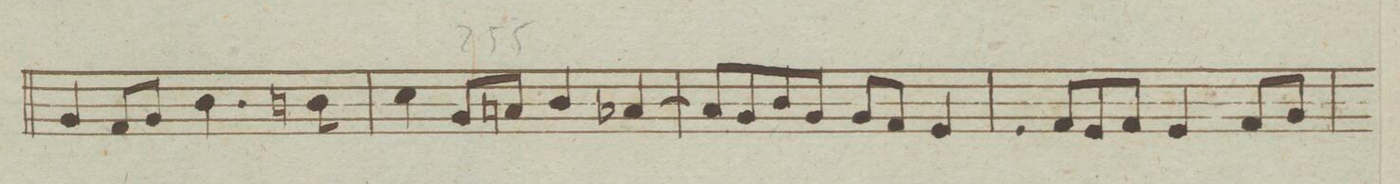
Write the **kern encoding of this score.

**kern
*I"Oboe Secondo.
*clefG2
*k[b-e-a-]
*met(c)
*M4/4
4g/
8f/L
8g/J
4.b-\
8bn\
=251
4cc\
8g/L
8an/J
4b-/
[>4a-X/
=252
8a-/L]
8g/
8b-/
8g/J
8g/L
8f/J
4.e-/
=253
8fL/
8e-/
8f/J
4e-/
8f/L
8g/J
=254
*-
